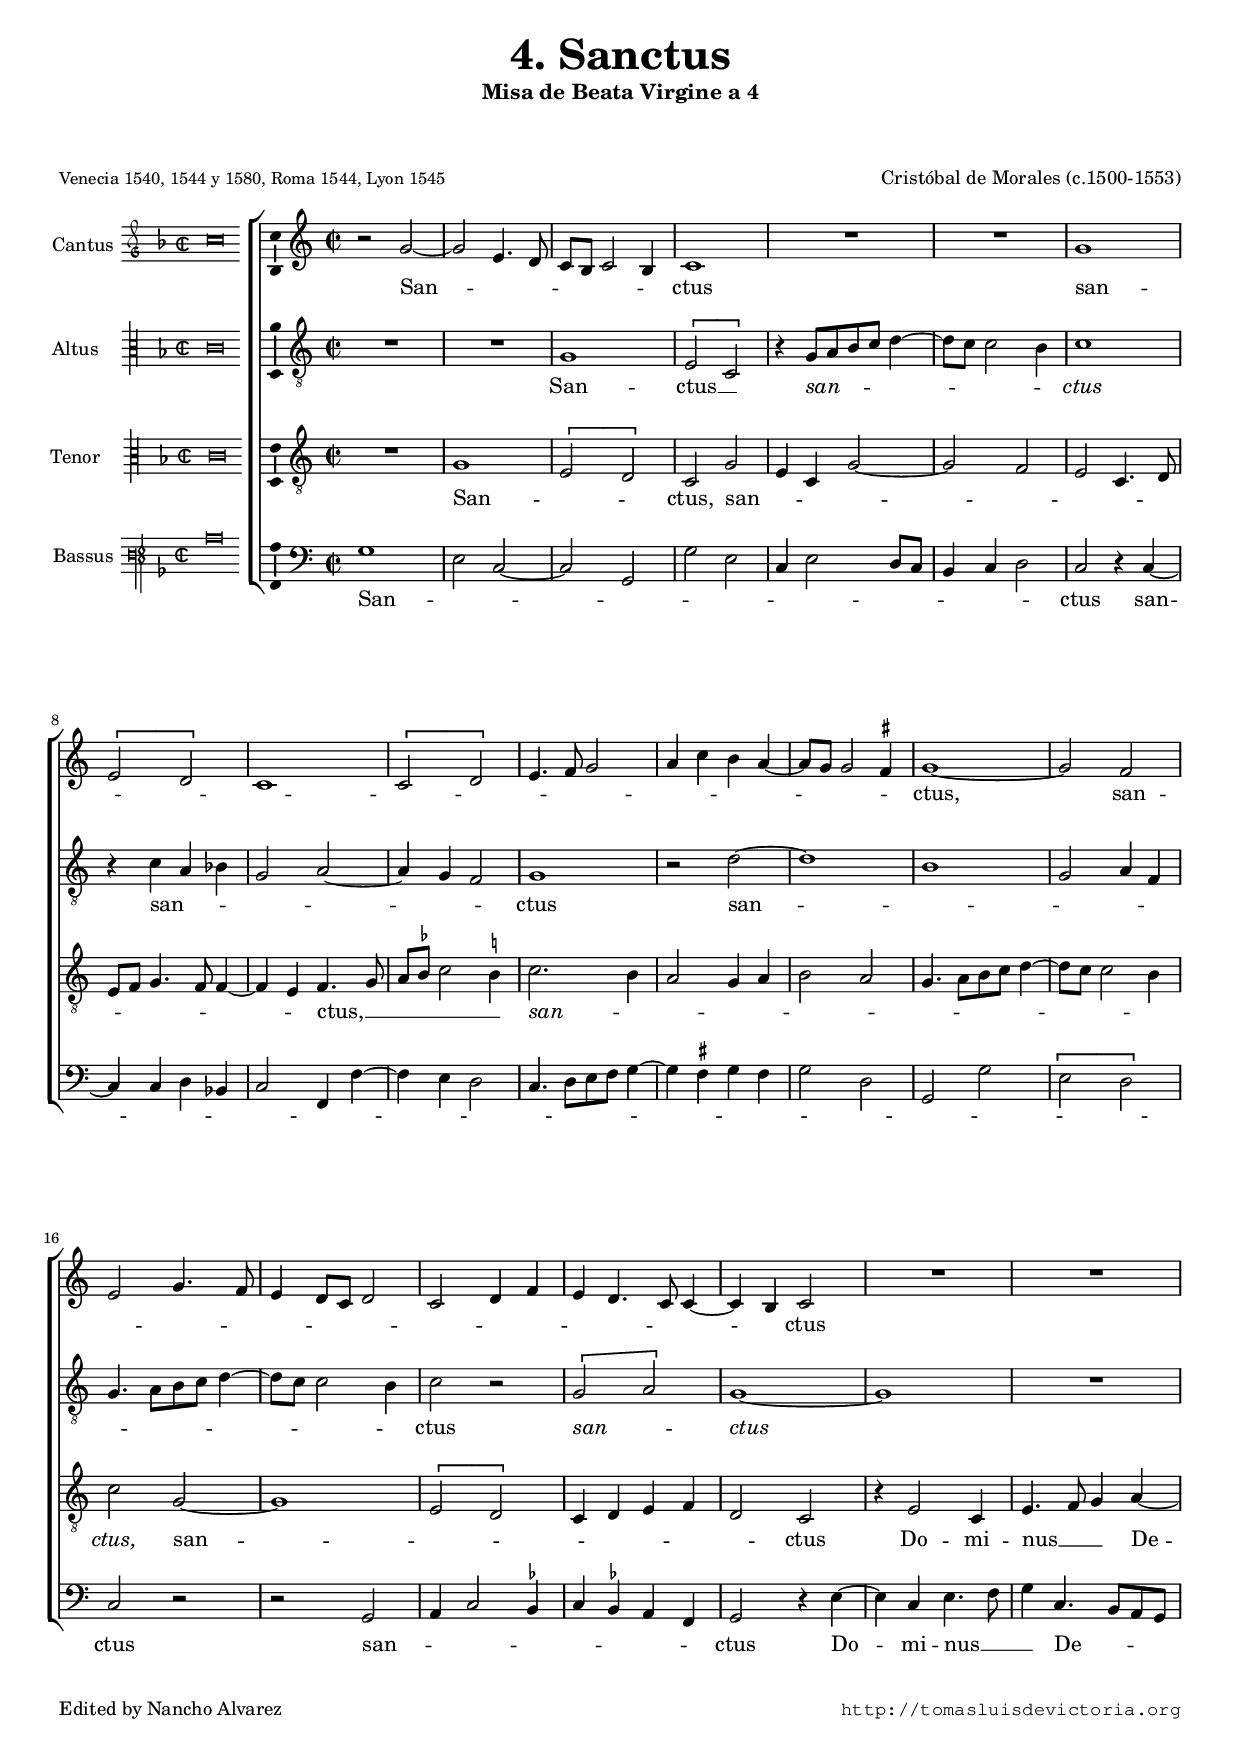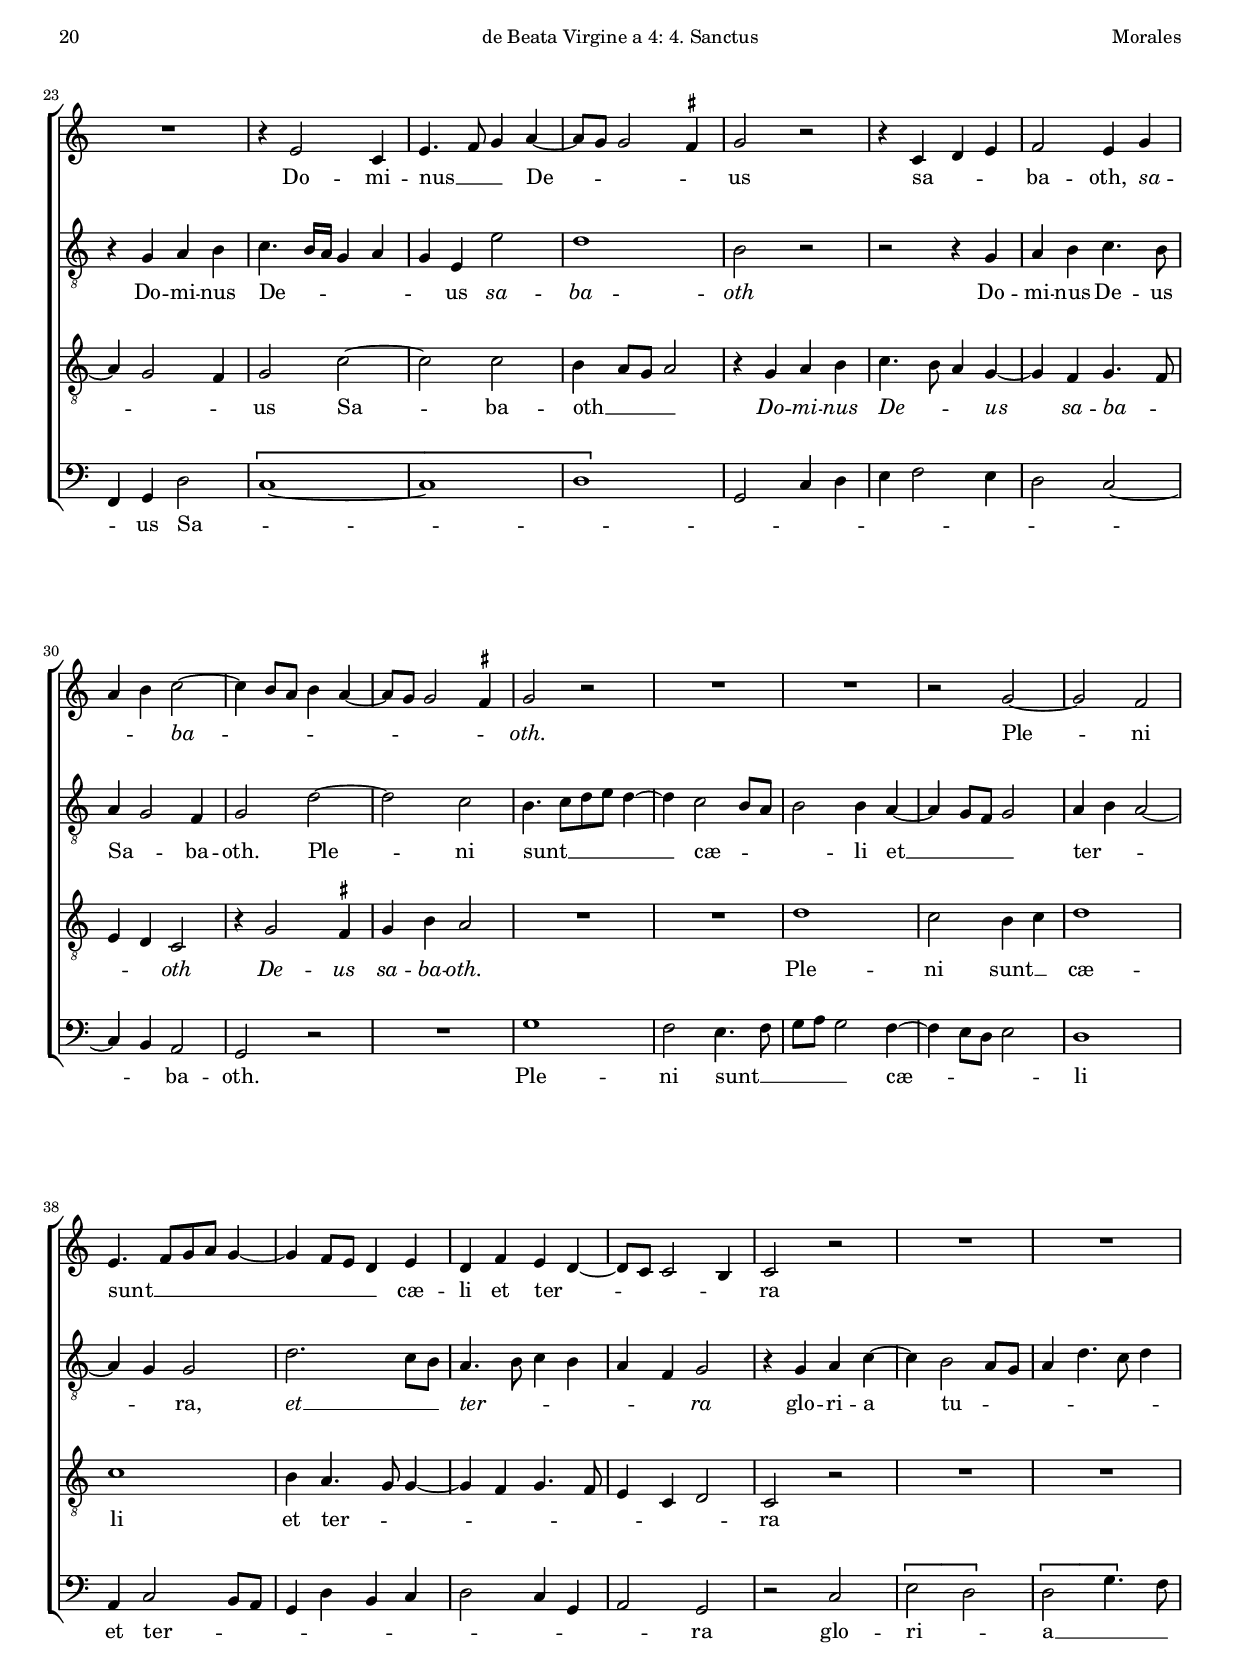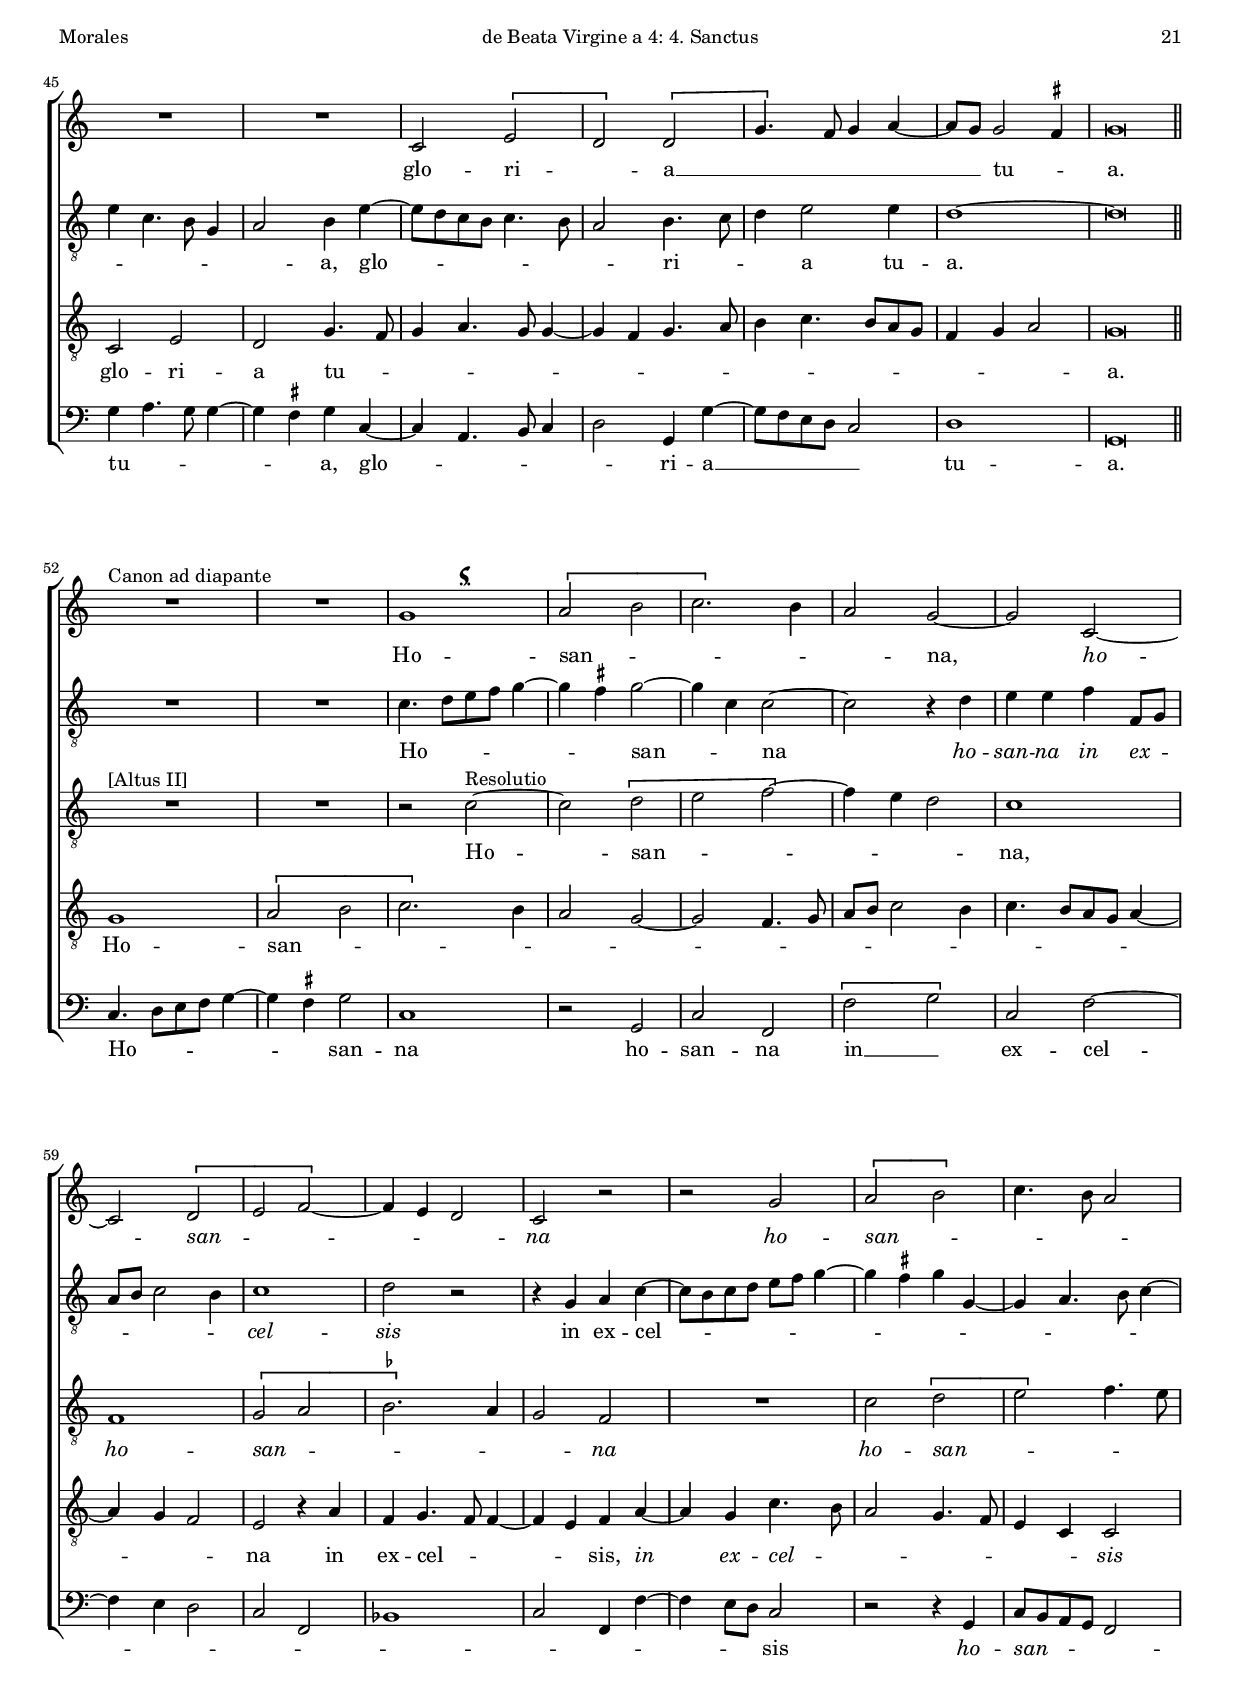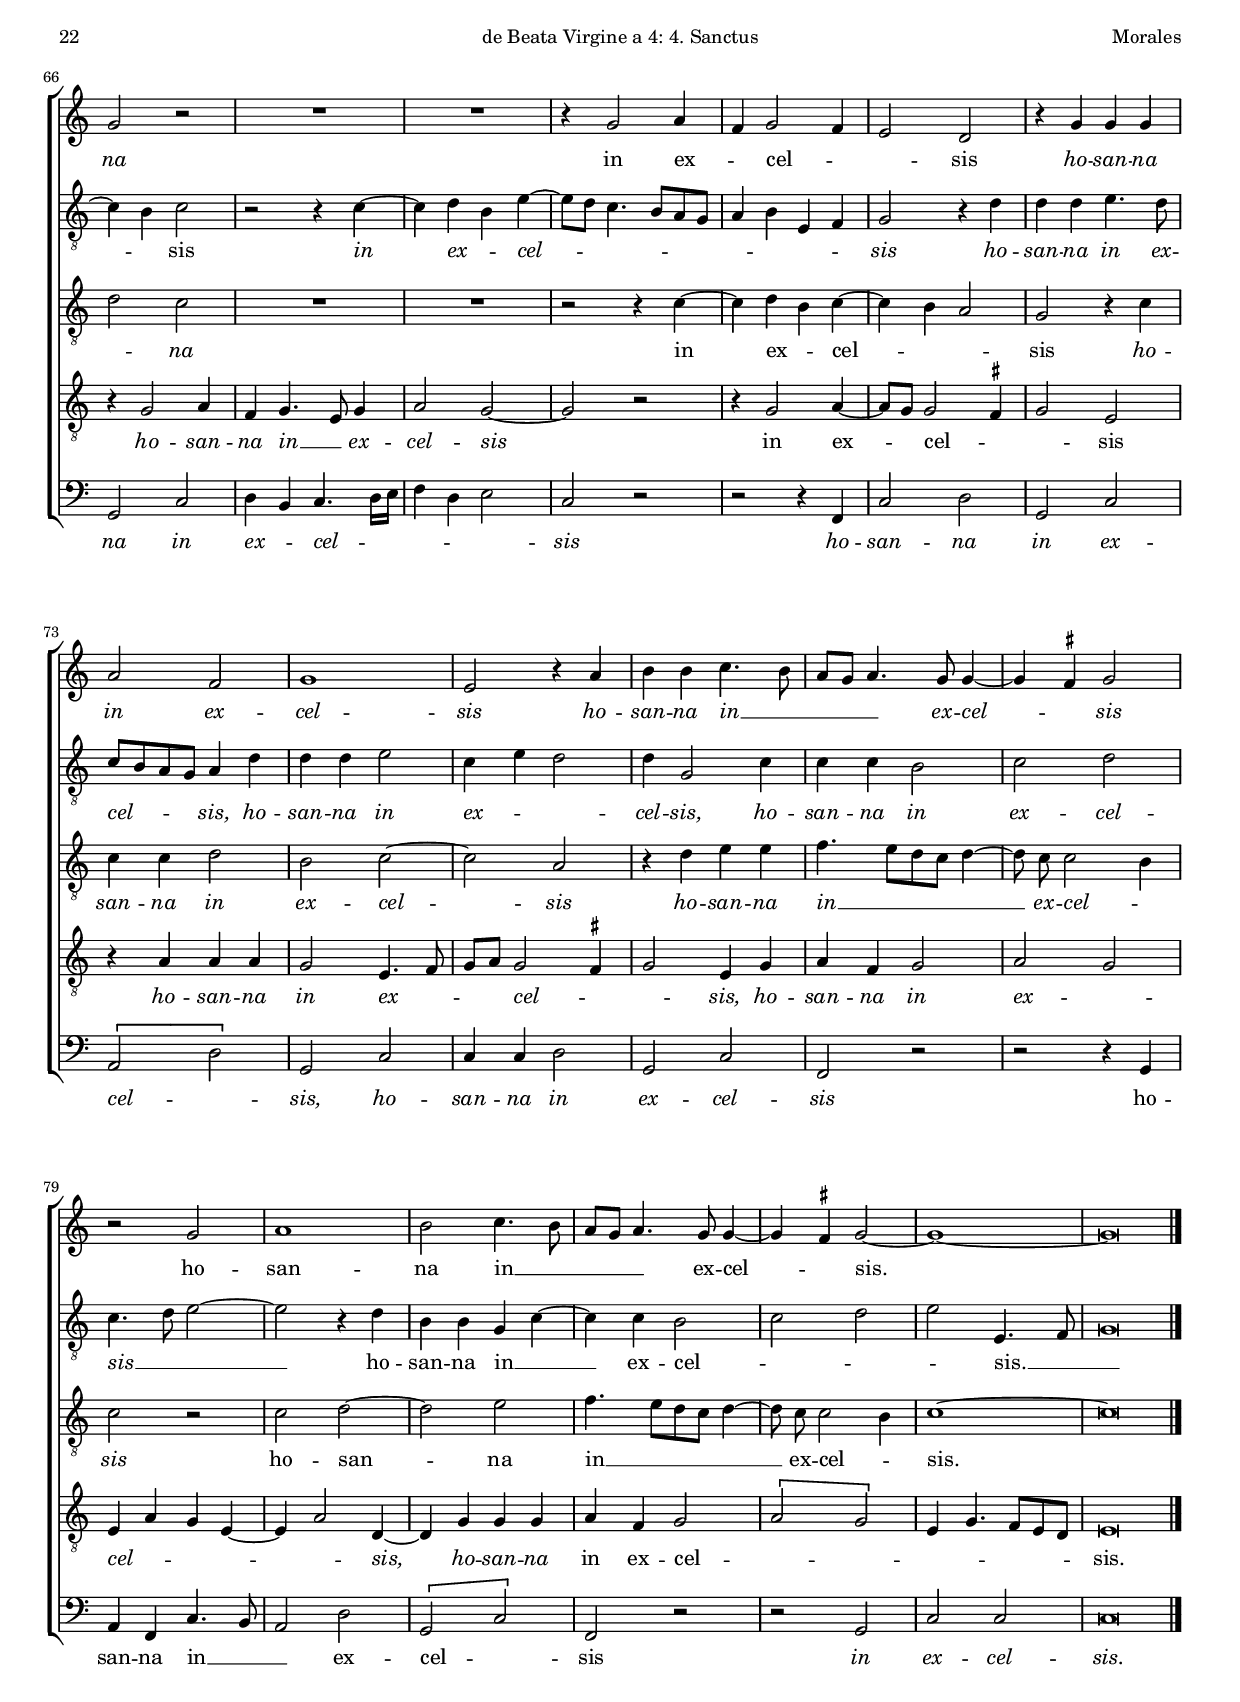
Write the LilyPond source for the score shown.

\version "2.18.0"

#(set-default-paper-size "a4")
#(set-global-staff-size 16.4)
#(ly:set-option 'point-and-click #f)
%mobile -s15.0 -i3.2

italicas=\override LyricText.font-shape = #'italic
rectas=\override LyricText.font-shape = #'upright
ss=\once \set suggestAccidentals = ##t
incipitwidth = 20
mtempo={\tempo 4 = 100}
mtempob={\tempo 4 = 50}
mt=#(define-music-function (parser location offset) (number?) ; move lyric text
      #{ \once \override LyricText.X-offset = -$offset #})

htitle="de Beata Virgine a 4: 4. Sanctus"
hcomposer="Morales"

\header {
	title=\markup{\fontsize #3 "4. Sanctus"}
	subtitle="Misa de Beata Virgine a 4"
	subsubtitle=\markup{\null \vspace #2 }
	composer="Cristóbal de Morales (c.1500-1553)"
        pdfauthor=\composer
	%opus="(-)"
	poet=\markup{\smaller "Venecia 1540, 1544 y 1580, Roma 1544, Lyon 1545" }
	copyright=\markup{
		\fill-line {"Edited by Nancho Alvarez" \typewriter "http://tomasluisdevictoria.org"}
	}
%	tagline=""
}


global={\key f \major \time 2/2  \skip 1*51 \bar "||" \break
					\skip 1*34 \bar "|."
}

cantus={
	r2 c'' ~ |
	c'' a'4. g'8 |
	f' e' f'2 e'4 |
	f'1 |
%5
	R1*4/4 |
	R1*4/4 |
	c''1 |
	\[a'2 g'\] |
	f'1 |
%10
	\[f'2 g'\] |
	a'4. bes'8 c''2 |
	d''4 f'' e'' d'' ~ |
	d''8 c'' c''2 \ss b'4 |
	c''1 ~ |
%15
	c''2 bes' |
	a' c''4. bes'8 |
	a'4 g'8 f' g'2 |
	f' g'4 bes' |
	a' g'4. f'8 f'4 ~ |
%20
	f' e' f'2 |
	R1*4/4 |
	R1*4/4 |
	R1*4/4 |
	r4 a'2 f'4 |
%25
	a'4. bes'8 c''4 d'' ~ |
	d''8 c'' c''2 \ss b'4 |
	c''2 r |
	r4 f' g' a' |
	bes'2 a'4 c'' |
%30
	d'' e'' f''2 ~ |
	f''4 e''8 d'' e''4 d'' ~ |
	d''8 c'' c''2 \ss b'4 |
	c''2 r |
	R1*4/4 |
%35
	R1*4/4 |
	r2 c'' ~ |
	c'' bes' |
	a'4.  bes'8[ c'' d''] c''4 ~ |
	c'' bes'8 a' g'4 a' |
%40
	g' bes' a' g' ~ |
	g'8 f' f'2 e'4 |
	f'2 r |
	R1*4/4 |
	R1*4/4 |
%45
	R1*4/4 |
	R1*4/4 |
	f'2 \[a' |
	g'\] \[g' |
	c''4.\] bes'8 c''4 d'' ~ |
%50
	d''8 c'' c''2 \ss b'4 |
	c''\breve*1/2
	s4*0^\markup{"Canon ad diapante"}
	R1*4/4 |
	R1*4/4 |
	<< c''1 {s2 s^\markup{\smaller \musicglyph #"scripts.usignumcongruentiae"} } >>
%55
	\[d''2 e'' |
	f''2.\] e''4 |
	d''2 c'' ~ |
	c'' f' ~ |
	f' \[g' |
%60
	a' bes' ~ \]
	bes'4 a' g'2 |
	f' r |
	r c'' | 
	\[d'' e''\] |
%65
	f''4. e''8 d''2 |
	c'' r |
	R1*4/4 |
	R1*4/4 |
	r4 c''2 d''4 |
%70
	bes' c''2 bes'4 |
	a'2 g' |
	r4 c'' c'' c'' |
	d''2 bes' |
	c''1 | 
%75
	a'2 r4 d'' |
	e'' e'' f''4. e''8 |
	d'' c'' d''4. c''8 c''4 ~ |
	c'' \ss b' c''2 |
	r c'' |
%80
	d''1 |
	e''2 f''4. e''8 |
	d'' c'' d''4. c''8 c''4 ~ |
	c'' \ss b' c''2 ~ |
	c''1 ~ |
%85
	c''\breve*1/2
}

altus={
	R1*4/4 |
	R1*4/4 |
	c'1 |
	\[a2 f\] |
%5
	r4  c'8[ d' e' f'] g'4 ~ |
	g'8 f' f'2 e'4 |
	f'1 |
	r4 f' d' ees' |
	c'2 d' ~ |
%10
	d'4 c' bes2 |
	c'1 |
	r2 g' ~ |
	g'1 |
	e' |
%15
	c'2 d'4 bes |
	c'4.  d'8[ e' f'] g'4 ~ |
	g'8 f' f'2 e'4 |
	f'2 r |
	\[c' d'\] |
%20
	c'1 ~ |
	c' |
	R1*4/4 |
	r4 c' d' e' |
	f'4. e'16 d' c'4 d' |
%25
	c' a a'2 |
	g'1 |
	e'2 r |
	r r4 c' |
	d' e' f'4. e'8 |
%30
	d'4 c'2 bes4 |
	c'2 g' ~ |
	g' f' |
	e'4.  f'8[ g' a'] g'4 ~ |
	g' f'2 e'8 d' |
%35
	e'2 e'4 d' ~ |
	d' c'8 bes c'2 |
	d'4 e' d'2 ~ |
	d'4 c' c'2 |
	g'2. f'8 e' |
%40
	d'4. e'8 f'4 e' |
	d' bes c'2 |
	r4 c' d' f' ~ |
	f' e'2 d'8 c' |
	d'4 g'4. f'8 g'4 |
%45
	a' f'4. e'8 c'4 |
	d'2 e'4 a' ~ |
	a'8 g' f' e' f'4. e'8 |
	d'2 e'4. f'8 |
	g'4 a'2 a'4 |
%50
	g'1 ~ |
	g'\breve*1/2
	R1*4/4 |
	R1*4/4 |
	f'4.  g'8[ a' bes'] c''4 ~ |
%55
	c'' \ss b' c''2 ~ |
	c''4 f' f'2 ~ |
	f' r4 g' |
	a' a' bes' bes8 c' |
	d' e' f'2 e'4 |
%60
	f'1 |
	g'2 r |
	r4 c' d' f' ~ |
	f'8 e' f' g' a' bes' c''4 ~ |
	c'' \ss b' c'' c' ~ |
%65
	c' d'4. e'8 f'4 ~ |
	f' e' f'2 |
	r r4 f' ~ |
	f' g' e' a' ~ |
	a'8 g' f'4. e'8 d' c' |
%70
	d'4 e' a bes |
	c'2 r4 g' |
	g' g' a'4. g'8 |
	f' e' d' c' d'4 g' |
	g' g' a'2 |
%75
	f'4 a' g'2 |
	g'4 c'2 f'4 |
	f' f' e'2 |
	f' g' |
	f'4. g'8 a'2 ~ |
%80
	a' r4 g' |
	e' e' c' f' ~ |
	f' f' e'2 |
	f' g' |
	a' a4. bes8 |
%85
	c'\breve*1/2
}

altusdos={
	R1*4/4 |
	R1*4/4 |
	R1*4/4 |
	R1*4/4 |
%5
	R1*4/4 |
	R1*4/4 |
	R1*4/4 |
	R1*4/4 |
	R1*4/4 |
%10
	R1*4/4 |
	R1*4/4 |
	R1*4/4 |
	R1*4/4 |
	R1*4/4 |
%15
	R1*4/4 |
	R1*4/4 |
	R1*4/4 |
	R1*4/4 |
	R1*4/4 |
%20
	R1*4/4 |
	R1*4/4 |
	R1*4/4 |
	R1*4/4 |
	R1*4/4 |
%25
	R1*4/4 |
	R1*4/4 |
	R1*4/4 |
	R1*4/4 |
	R1*4/4 |
%30
	R1*4/4 |
	R1*4/4 |
	R1*4/4 |
	R1*4/4 |
	R1*4/4 |
%35
	R1*4/4 |
	R1*4/4 |
	R1*4/4 |
	R1*4/4 |
	R1*4/4 |
%40
	R1*4/4 |
	R1*4/4 |
	R1*4/4 |
	R1*4/4 |
	R1*4/4 |
%45
	R1*4/4 |
	R1*4/4 |
	R1*4/4 |
	R1*4/4 |
	R1*4/4 |
%50
	R1*4/4 |
	R1*4/4 |
	s4*0^\markup{"[Altus II]"}
	R1*4/4 |
	R1*4/4 |
	r2 f'^"Resolutio" ~ |
%55
	f' \[g' |
	a' bes' ~ \]
	bes'4 a' g'2 |
	f'1 |
	bes |
%60
	\[c'2 d' |
	\ss ees'2.\] d'4 |
	c'2 bes |
	R1*4/4 |
	f'2 \[g' |
%65
	a'\] bes'4. a'8 |
	g'2 f' |
	R1*4/4 |
	R1*4/4 |
	r2 r4 f' ~ |
%70
	f' g' e' f' ~ |
	f' e' d'2 |
	c' r4 f' |
	f' f' g'2 |
	e' f' ~ |
%75
	f' d' |
	r4 g' a' a' |
	bes'4.  a'8[ g' f'] g'4 ~ |
	\set Staff.autoBeaming = ##f
	g'8 f' f'2 e'4 |
	\set Staff.autoBeaming = ##t
	f'2 r |
%80
	f' g' ~ |
	g' a' |
	bes'4.  a'8[ g' f'] g'4 ~ |
	\set Staff.autoBeaming = ##f
	g'8 f' f'2 e'4 |
	\set Staff.autoBeaming = ##t
	f'1 ~ |
%85
	f'\breve*1/2
}

tenor={
	R1*4/4 |
	c'1 |
	\[a2 g\] |
	f c' |
%5
	a4 f c'2 ~ |
	c' bes |
	a f4. g8 |
	a bes c'4. bes8 bes4 ~ |
	bes a bes4. c'8 |
%10
	d' \ss ees' f'2 \ss e'4 |
	f'2. e'4 |
	d'2 c'4 d' |
	e'2 d' |
	c'4.  d'8[ e' f'] g'4 ~ |
%15
	g'8 f' f'2 e'4 |
	f'2 c' ~ |
	c'1 |
	\[a2 g\] |
	f4 g a bes |
%20
	g2 f |
	r4 a2 f4 |
	a4. bes8 c'4 d' ~ |
	d' c'2 bes4 |
	c'2 f' ~ |
%25
	f' f' |
	e'4 d'8 c' d'2 |
	r4 c' d' e' |
	f'4. e'8 d'4 c' ~ |
	c' bes c'4. bes8 |
%30
	a4 g f2 |
	r4 c'2 \ss b4 |
	c' e' d'2 |
	R1*4/4 |
	R1*4/4 |
%35
	g'1 |
	f'2 e'4 f' |
	g'1 |
	f' |
	e'4 d'4. c'8 c'4 ~ |
%40
	c' bes c'4. bes8 |
	a4 f g2 |
	f r |
	R1*4/4 |
	R1*4/4 |
%45
	f2 a |
	g c'4. bes8 |
	c'4 d'4. c'8 c'4 ~ |
	c' bes c'4. d'8 |
	e'4 f'4. e'8 d' c' |
%50
	bes4 c' d'2 |
	c'\breve*1/2
	c'1 |
	\[d'2 e' |
	f'2.\] e'4 |
%55
	d'2 c' ~ |
	c' bes4. c'8 |
	d' e' f'2 e'4 |
	f'4.  e'8[ d' c'] d'4 ~ |
	d' c' bes2 |
%60
	a r4 d' |
	bes c'4. bes8 bes4 ~ |
	bes a bes d' ~ |
	d' c' f'4. e'8 |
	d'2 c'4. bes8 |
%65
	a4 f f2 |
	r4 c'2 d'4 |
	bes c'4. a8 c'4 |
	d'2 c' ~ |
	c' r |
%70
	r4 c'2 d'4 ~ |
	d'8 c' c'2 \ss b4 |
	c'2 a |
	r4 d' d' d' |
	c'2 a4. bes8 |
%75
	c' d' c'2 \ss b4 |
	c'2 a4 c' |
	d' bes c'2 |
	d' c' |
	a4 d' c' a ~ |
%80
	a d'2 g4 ~ |
	g c' c' c' |
	d' bes c'2 |
	\[d' c'\] |
	a4 c'4. bes8 a g |
%85
	a\breve*1/2
}

bassus={
	c'1 |
	a2 f ~ |
	f c |
	c' a |
%5
	f4 a2 g8 f |
	e4 f g2 |
	f r4 f ~ |
	f f g ees |
	f2 bes,4 bes ~ |
%10
	bes a g2 |
	f4.  g8[ a bes] c'4 ~ |
	c' \ss b c' b |
	c'2 g |
	c c' |
%15
	\[a g\] |
	f r |
	r c |
	d4 f2 \ss ees4 |
	f \ss ees d bes, |
%20
	c2 r4 a ~ |
	a f a4. bes8 |
	c'4 f4. e8 d c |
	bes,4 c g2 |
	\[f1 ~ |
%25
	f |
	g\] |
	c2 f4 g |
	a bes2 a4 |
	g2 f ~ |
%30
	f4 e d2 |
	c r |
	R1*4/4 |
	c'1 |
	bes2 a4. bes8 |
%35
	c' d' c'2 bes4 ~ |
	bes a8 g a2 |
	g1 |
	d4 f2 e8 d |
	c4 g e f |
%40
	g2 f4 c |
	d2 c |
	r f |
	\[a g\] |
	\[g c'4.\] bes8 |
%45
	c'4 d'4. c'8 c'4 ~ |
	c' \ss b c' f ~ |
	f d4. e8 f4 |
	g2 c4 c' ~ |
	c'8 bes a g f2 |
%50
	g1 |
	c\breve*1/2
	f4.  g8[ a bes] c'4 ~ |
	c' \ss b c'2 |
	f1 |
%55
	r2 c |
	f bes, |
	\[bes c'\] |
	f bes ~ |
	bes4 a g2 |
%60
	f bes, |
	ees1 |
	f2 bes,4 bes ~ |
	bes a8 g f2 |
	r r4 c |
%65
	f8 e d c bes,2 |
	c f |
	g4 e f4. g16 a |
	bes4 g a2 |
	f r |
%70
	r r4 bes, |
	f2 g |
	c f |
	\[d g\] |
	c f |
%75
	f4 f g2 |
	c f |
	bes, r |
	r r4 c |
	d bes, f4. e8 |
%80
	d2 g |
	\[c f\] |
	bes, r |
	r c |
	f f |
%85
	f\breve*1/2
}

textocantus=\lyricmode{
San -- _ _ _ _ _ _ _ ctus
san -- _ _ _ _ _ _ _ _ _ _ _ _ _ _ _ _ \mt #1 ctus, _
\mt #1 san -- _ _ _ _ _ _ _ _ _ _ _ _ _ _ _ _ ctus
Do -- mi -- nus __ _ _ De -- _ _ _ _ us
sa -- _ _ ba -- oth,
\italicas
sa -- _ _ ba -- _ _ _ _ _ _ _ _ _ oth.
\rectas
Ple -- _ ni sunt __ _ _ _ _ _ _ _ _ cæ -- li et ter -- _ _ _ _ _ ra
glo -- ri -- _ a __ _ _ _ _ _ _ tu -- _ a.
Ho -- san -- _ _ _ _ na, _
\italicas
ho -- _ san -- _ _ _ _ _ na
ho -- san -- _ _ _ _ na
\rectas
in ex -- _ cel -- _ _ sis
\italicas
ho -- san -- na in ex -- cel -- sis
ho -- san -- na in __ _ _ _ _ ex -- cel -- _ _ sis
\rectas
ho -- san -- na in __ _ _ _ _ ex -- cel -- _ _ sis. _ _ 
}

textoaltus=\lyricmode{
San -- \mt #1 ctus __ _
\italicas
san -- _ _ _ _ _ _ _ _ ctus
\rectas
san -- _ _ _ _ _ _ _ ctus
san -- _ _ _ _ _ _ _ _ _ _ _ _ _ _ ctus
\italicas
san -- _ ctus _
\rectas
Do -- mi -- nus De -- _ _ _ _ _ us 
\italicas
sa -- ba -- oth
\rectas
Do -- mi -- nus De -- us Sa -- _ ba -- oth.
Ple -- _ ni sunt __ _ _ _ _ _ cæ -- _ _ _ li et __ _ _ _ _ ter -- _ _ _ _ ra,
\italicas
et __ _ _ ter -- _ _ _ _ _ ra
\rectas
glo -- ri -- a _ tu -- _ _ _ _ _ _ _ _ _ _ _ a,
glo -- _ _ _ _ _ _ _ ri -- _ _ a tu -- a. _
Ho -- _ _ _ _ _ _ san -- _ _ na _
\italicas
ho -- san -- na in ex -- _ _ _ _ _ cel -- sis
\rectas
in ex -- cel -- _ _ _ _ _ _ _ _ _ _ _ _ _ _ _ _ _ sis
\italicas
in _ ex -- _ cel -- _ _ _ _ _ _ _ _ _ _ sis
ho -- san -- na in ex -- cel -- _ _ _ sis,
ho -- san -- na in ex -- _ _ cel -- sis,
ho -- san -- na in ex -- cel -- sis __ _ _ _ 
\rectas
ho -- san -- na in __ _ _ ex -- cel -- _ _ _ sis. __ _ _ 
}

textoaltusdos=\lyricmode{
Ho -- _ san -- _ _ _ _ _ na,
\italicas
ho -- san -- _ _ _ _ na
ho -- san -- _ _ _ _ na
\rectas
in _ ex -- _ cel -- _ _ _ sis
\italicas
ho -- san -- na in ex -- cel -- _ sis
ho -- san -- na in __ _ _ _ _ _ ex -- cel -- _ sis
\rectas
ho -- san -- _ na in __ _ _ _ _ _ ex -- cel -- _ sis. _
}

textotenor=\lyricmode{
San -- _ _ ctus,
san -- _ _ _ _ _ _ _ _ _ _ _ _ _ _ _ ctus, __ _ _ _ _ _ 
\italicas
san -- _ _ _ _ _ _ _ _ _ _ _ _ _ _ _ ctus,
\rectas
san -- _ _ _ _ _ _ _ _ ctus
Do -- mi -- nus __ _ _ De -- _ _ _ us Sa -- _ ba -- oth __ _ _ _ 
\italicas
Do -- mi -- nus De -- _ _ us _ sa -- ba -- _ _ _ oth
De -- us sa -- ba -- oth.
\rectas
Ple -- ni \mt #1.5 sunt __ _ cæ -- li et ter -- _ _ _ _ _ _ _ _ _ ra
glo -- ri -- a tu -- _ _ _ _ _ _ _ _ _ _ _ _ _ _ _ _ _ a.
Ho -- san -- _ _ _ _ _ _ _ _ _ _ _ _ _ _ _ _ _ _ _ _ na
in ex -- cel -- _ _ _ _ sis,
\italicas
in _ ex -- cel -- _ _ _ _ _ _ sis
ho -- san -- na in __ _ ex -- cel -- sis _
\rectas
in ex -- _ _ cel -- _ _ sis
\italicas
ho -- san -- na in ex -- _ _ _ cel -- _ _ sis,
ho -- san -- na in ex -- _ cel -- _ _ _ _ _ sis, _
ho -- san -- na 
\rectas
in ex -- cel -- _ _ _ _ _ _ _ sis.
}

textobassus=\lyricmode{
San -- _ _ _ _ _ _ _ _ _ _ _ _ _ ctus
\mt #1 san -- _ _ _ _ _ _ _ _ _ _ _ _ _ _ _ _ _ _ _ _ _ _ _ _ _ ctus
san -- _ _ _ _ _ _ _ ctus
Do -- _ mi -- nus __ _ _ De -- _ _ _ _ us 
Sa -- _ _ _ _ _ _ _ _ _ _ _ _ _ ba -- oth.
Ple -- ni sunt __ _ _ _ _ cæ -- _ _ _ _ li
et ter -- _ _ _ _ _ _ _ _ _ _ ra
glo -- ri -- _ a __ _ _ tu -- _ _ _ _ _ a,
glo -- _ _ _ _ _ ri -- a __ _ _ _ _ _ tu -- a.
Ho -- _ _ _ _ _ _ san -- na
ho -- san -- na in __ _ ex -- cel -- _ _ _ _ _ _ _ _ _ _ _ _ sis
\italicas
ho -- san -- _ _ _ _ na in ex -- _ cel -- _ _ _ _ _ sis
ho -- san -- na in ex -- cel -- _ sis,
ho -- san -- na in ex -- cel -- sis
\rectas
ho -- san -- na in __ _ _ ex -- cel -- _ sis
\italicas
in ex -- cel -- sis.
}

incipitcantus=\markup{
	\score{
		{ 
		\set Staff.instrumentName="Cantus "
		\override NoteHead.style = #'neomensural
		\override Staff.TimeSignature.style = #'neomensural
		\cadenzaOn 
		\clef "petrucci-g"
		\key f \major
		\time 2/2
                c''\breve
		} 

	\layout { line-width=\incipitwidth indent = 0 }
	}
}

incipitaltus=\markup{
	\score{
		{ 
		\set Staff.instrumentName="Altus    "
		\override NoteHead.style = #'neomensural 
		\override Staff.TimeSignature.style = #'neomensural
		\cadenzaOn 
		\clef "petrucci-c3"
		\key f \major
		\time 2/2
                c'\breve
		} 
	\layout { line-width=\incipitwidth indent = 0 }
	}
}


incipittenor=\markup{
	\score{
		{ 
		\set Staff.instrumentName="Tenor    "
		\override NoteHead.style = #'neomensural 
		\override Staff.TimeSignature.style = #'neomensural
		\cadenzaOn 
		\clef "petrucci-c3"
		\key f \major
		\time 2/2
                c'\breve
		} 
	\layout { line-width=\incipitwidth indent=0 }
	}
}

incipitbassus=\markup{
	\score{
		{ 
		\set Staff.instrumentName="Bassus "
		\override NoteHead.style = #'neomensural
		\override Staff.TimeSignature.style = #'neomensural
		\cadenzaOn 
		\clef "petrucci-f3"
		\key f \major
		\time 2/2
                c'\breve
		} 
	\layout { line-width=\incipitwidth indent = 0 }
	}
}

%\layout {
%       \context {\Voice
%               \remove Ligature_bracket_engraver
%               \consists Mensural_ligature_engraver
%       }
%       line-width=\incipitwidth
%       indent = 0
%}

\score {\transpose c' g{
\new ChoirStaff<<

	\new Staff <<\global
	\new Voice="v1" {
		\set Staff.instrumentName=\incipitcantus
		\clef "treble"
		\cantus }
	\new Lyrics \lyricsto "v1" {\textocantus }
	>>

	\new Staff <<\global
	\new Voice="v2" {
		\set Staff.instrumentName=\incipitaltus
		\clef "G_8"
		\altus }
	\new Lyrics \lyricsto "v2" {\textoaltus }
	>>
	
	\new Staff \with{\remove "Ambitus_engraver"} <<\global
	\new Voice="v5" {
		\set Staff.instrumentName="Altus II"
		\clef "G_8"
		\altusdos }
	\new Lyrics \lyricsto "v5" {\textoaltusdos }
	>>
	
	\new Staff <<\global
	\new Voice="v3" {
		\set Staff.instrumentName=\incipittenor
		\clef "G_8"
		\tenor }
	\new Lyrics \lyricsto "v3" {\textotenor }
	>>
	
	\new Staff <<\global
	\new Voice="v4" {
		\set Staff.instrumentName=\incipitbassus
		\clef "bass"
		\bassus }
	\new Lyrics \lyricsto "v4" {\textobassus }
	>>
	
>>

	} % transpose

\layout{ 
	\context {\Lyrics 
		\override VerticalAxisGroup.staff-affinity = #UP
		\override VerticalAxisGroup.nonstaff-relatedstaff-spacing =
			#'((basic-distance . 0) (minimum-distance . 0) (padding . 1))
		\override LyricText.font-size = #1.2
		\override LyricHyphen.minimum-distance = #0.5
	}
	\context {\Score 
		tempoHideNote = ##t
		\override BarNumber.padding = #2 
	}
	\context {\Voice 
		melismaBusyProperties = #'()
		%autoBeaming = ##f
	}
	\context {\Staff 
                \RemoveEmptyStaves
                \override VerticalAxisGroup.remove-first = ##t
		\override VerticalAxisGroup.staff-staff-spacing =
			#'((basic-distance . 11) (minimum-distance . 0) (padding . 1))
		\consists Ambitus_engraver 
		\override LigatureBracket.padding = #1
	}
}

%\midi { \mtempo }

}


\paper{
	evenHeaderMarkup=\markup  \fill-line { \fromproperty #'page:page-number-string \htitle \hcomposer }
	oddHeaderMarkup= \markup  \fill-line { \on-the-fly #not-first-page \hcomposer \on-the-fly #not-first-page \htitle \on-the-fly #not-first-page \fromproperty #'page:page-number-string }
	%system-count=20
	%page-count = 8
	ragged-last-bottom = ##f
	indent=3.4\cm
	system-system-spacing =
	#'((basic-distance . 20) (minimum-distance . 0) (padding . 5))
	top-system-spacing = % header
	#'((basic-distance . 10) (minimum-distance . 0) (padding . 0))
	last-bottom-spacing = % footer
	#'((basic-distance . 12) (minimum-distance . 0) (padding . 0))
	markup-system-spacing.padding = #2.5

first-page-number=19

first-page-number=19
}